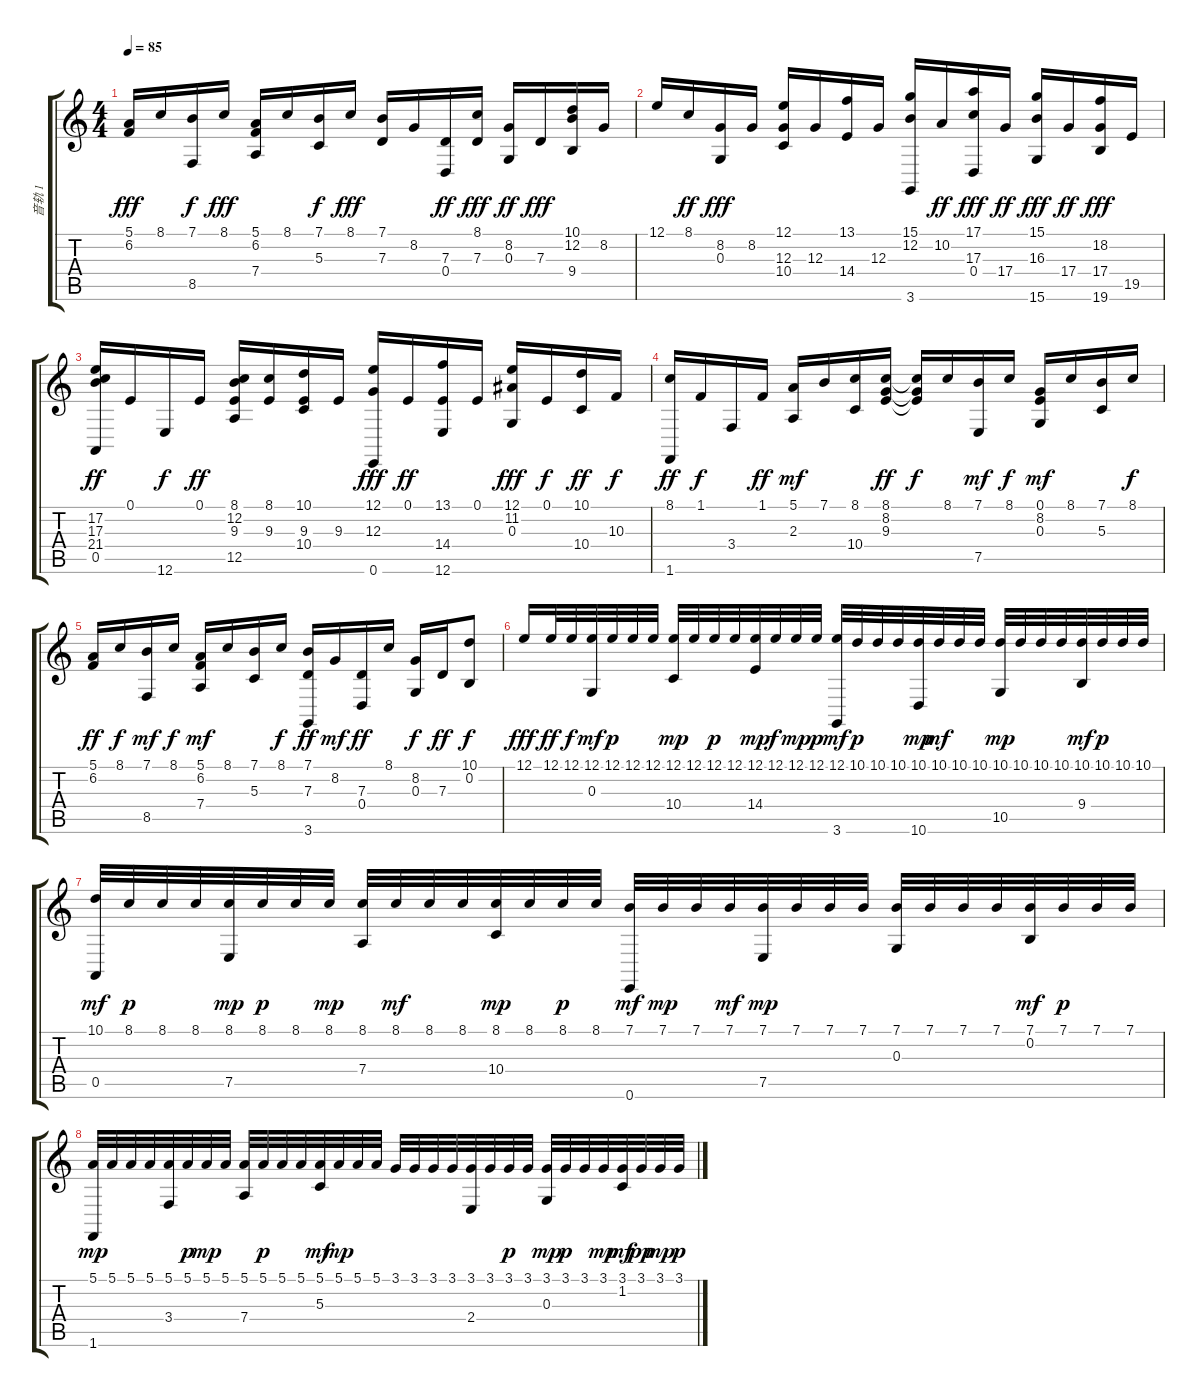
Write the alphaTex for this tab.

\track ("音轨 1" "音轨 1") {instrument acousticgrandpiano}
\staff {score tabs}
\tuning (E4 B3 G3 D3 A2 E2) {hide}
\ts (4 4)
\tempo 85
\clef g2
\ks c
(5.1 6.2).16{dy fff} 8.1.16 (7.1 8.5).16{dy f} 8.1.16{dy fff} (5.1 6.2 7.4).16 8.1.16 (7.1 5.3).16{dy f} 8.1.16{dy fff} (7.1 7.3).16 8.2.16 (7.3 0.4).16{dy ff} (8.1 7.3).16{dy fff} (8.2 0.3).16{dy ff} 7.3.16{dy fff} (10.1 12.2 9.4).16 8.2.16 |
12.1.16 8.1.16{dy ff} (8.2 0.3).16{dy fff} 8.2.16 (12.1 12.3 10.4).16 12.3.16 (13.1 14.4).16 12.3.16 (15.1 12.2 3.6).16 10.2.16{dy ff} (17.1 17.3 0.4).16{dy fff} 17.4.16{dy ff} (15.1 16.3 15.6).16{dy fff} 17.4.16{dy ff} (18.2 17.4 19.6).16{dy fff} 19.5.16 |
(17.2 17.3 21.4 0.5).16{dy ff} 0.1.16 12.6.16{dy f} 0.1.16{dy ff} (8.1 12.2 9.3 12.5).16 (8.1 9.3).16 (10.1 9.3 10.4).16 9.3.16 (12.1 12.3 0.6).16{dy fff} 0.1.16{dy ff} (13.1 14.4 12.6).16 0.1.16 (12.1 11.2 0.3).16{dy fff} 0.1.16{dy f} (10.1 10.4).16{dy ff} 10.3.16{dy f} |
(8.1 1.6).16{dy ff} 1.1.16{dy f} 3.4.16 1.1.16{dy ff} (5.1 2.3).16{dy mf} 7.1.16 (8.1 10.4).16 (8.1 8.2 9.3).16{dy ff} (8.1{t} 8.2{t} 9.3{t}).16{dy f} 8.1.16 (7.1 7.5).16{dy mf} 8.1.16{dy f} (0.1 8.2 0.3).16{dy mf} 8.1.16 (7.1 5.3).16 8.1.16{dy f} |
(5.1 6.2).16{dy ff} 8.1.16{dy f} (7.1 8.5).16{dy mf} 8.1.16{dy f} (5.1 6.2 7.4).16{dy mf} 8.1.16 (7.1 5.3).16 8.1.16{dy f} (7.1 7.3 3.6).16{dy ff} 8.2.16{dy mf} (7.3 0.4).16{dy ff} 8.1.16 (8.2 0.3).16{dy f} 7.3.16{dy ff} (10.1 0.2).8{dy f} |
12.1.16{dy fff} 12.1.32{dy ff} 12.1.32{dy f} (12.1 0.3).32{dy mf} 12.1.32{dy p} 12.1.32 12.1.32 (12.1 10.4).32{dy mp} 12.1.32 12.1.32{dy p} 12.1.32 (12.1 14.4).32{dy mp} 12.1.32{dy f} 12.1.32{dy mp} 12.1.32{dy p} (12.1 3.6).32{dy mf} 10.1.32{dy p} 10.1.32 10.1.32 (10.1 10.6).32{dy mp} 10.1.32{dy mf} 10.1.32 10.1.32 (10.1 10.5).32{dy mp} 10.1.32 10.1.32 10.1.32 (10.1 9.4).32{dy mf} 10.1.32{dy p} 10.1.32 10.1.32 |
(10.1 0.5).32{dy mf} 8.1.32{dy p} 8.1.32 8.1.32 (8.1 7.5).32{dy mp} 8.1.32{dy p} 8.1.32 8.1.32{dy mp} (8.1 7.4).32 8.1.32{dy mf} 8.1.32 8.1.32 (8.1 10.4).32{dy mp} 8.1.32 8.1.32{dy p} 8.1.32 (7.1 0.6).32{dy mf} 7.1.32{dy mp} 7.1.32 7.1.32{dy mf} (7.1 7.5).32{dy mp} 7.1.32 7.1.32 7.1.32 (7.1 0.3).32 7.1.32 7.1.32 7.1.32 (7.1 0.2).32{dy mf} 7.1.32{dy p} 7.1.32 7.1.32 |
(5.1 1.6).32{dy mp} 5.1.32 5.1.32 5.1.32 (5.1 3.4).32 5.1.32{dy p} 5.1.32{dy mp} 5.1.32 (5.1 7.4).32 5.1.32{dy p} 5.1.32 5.1.32 (5.1 5.3).32{dy mf} 5.1.32{dy mp} 5.1.32 5.1.32 3.1.32 3.1.32 3.1.32 3.1.32 (3.1 2.4).32 3.1.32 3.1.32{dy p} 3.1.32 (3.1 0.3).32{dy mp} 3.1.32{dy p} 3.1.32 3.1.32{dy mp} (3.1 1.2).32{dy mf} 3.1.32{dy pp} 3.1.32{dy mp} 3.1.32{dy p}
